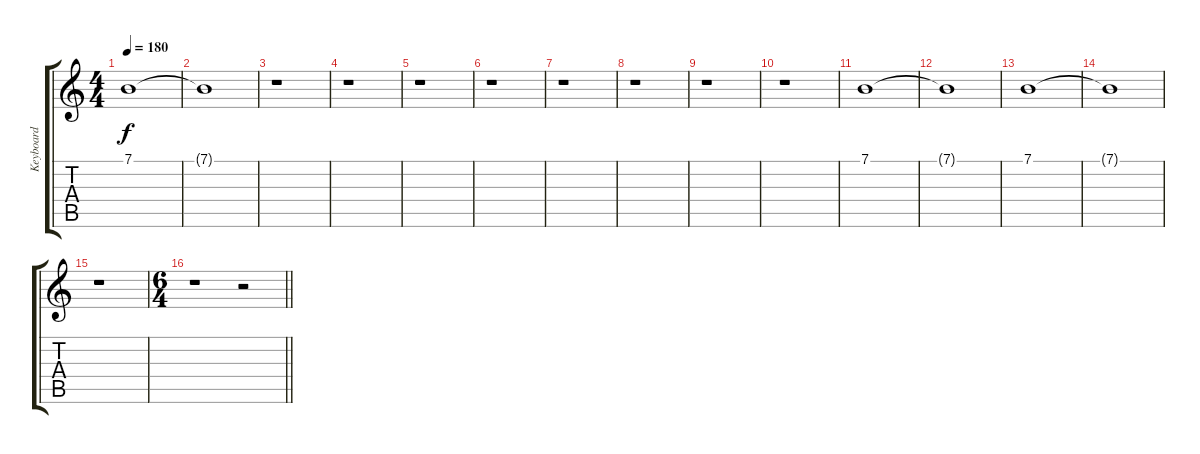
\track ("Keyboard" "Keyboard") {instrument synthbrass1}
\staff {score tabs}
\tuning (E4 B3 G3 D3 A2 B1) {hide}
\ts (4 4)
\tempo 180
\clef g2
\ks c
7.1{t}.1{dy f} |
7.1{t}.1 |
r.1 |
r.1 |
r.1 |
r.1 |
r.1 |
r.1 |
r.1 |
r.1 |
7.1.1 |
7.1{t}.1 |
7.1.1 |
7.1{t}.1 |
r.1 |
\ts (6 4)
\barLineRight lightlight
r.1 r.2
